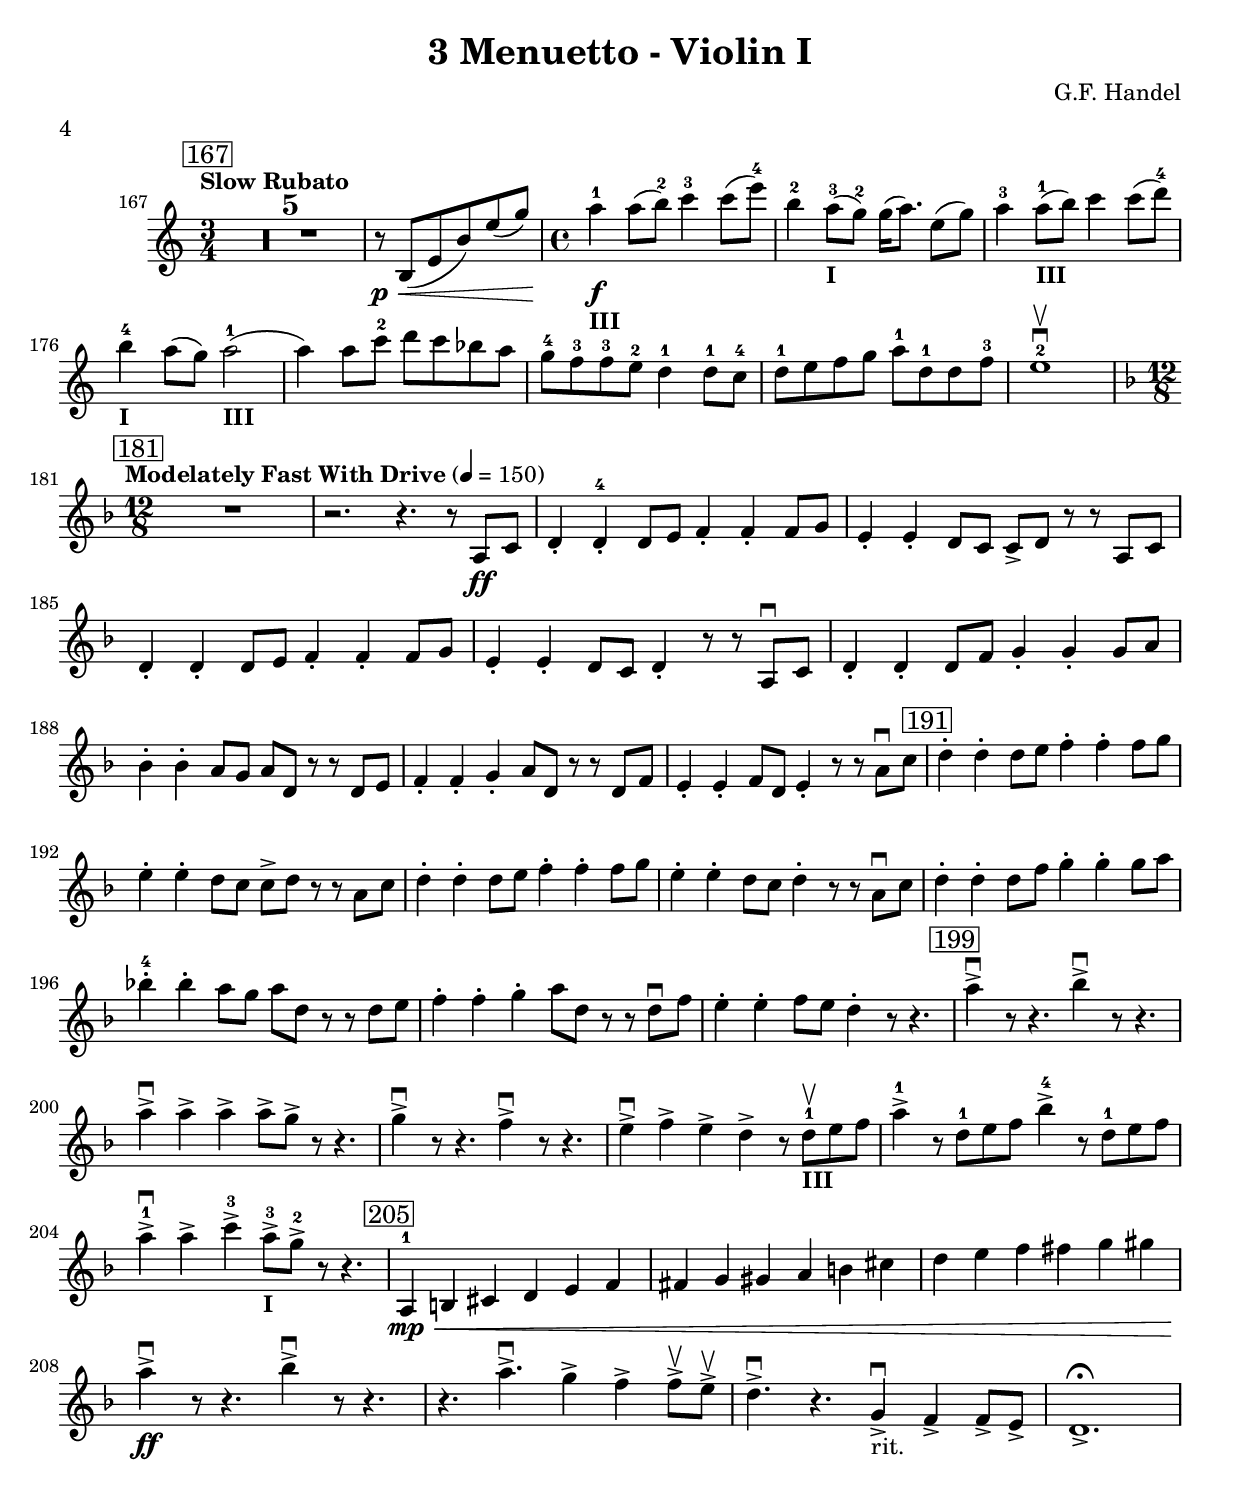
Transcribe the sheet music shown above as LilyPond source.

\version "2.19.83"
\language "español"
\include "articulate.ly"
rallpoco =
#(make-music 'CrescendoEvent
   'span-direction START
   'span-type 'text
   'span-text "rall. poco a poco")


\header {
  title = "3 Menuetto - Violin I"
  composer = "G.F. Handel"
  meter = "4"
}


global= {
 
  \key do \major
  \time 3/4
  %\compressFullBarRests
}


violinOne = \new Voice \relative do'  {
  %\set Staff.instrumentName = #"Violin 1 "
  \set Staff.midiInstrument = "violin"
  %\markup \box "167"
  
  \compressMMRests {
  \set Score.currentBarNumber = #167
  \mark \markup \box \smaller "167"
  %\mark \markup "One Last Shot" 
  \tempo "Slow Rubato"
  R1*3/4*5 |
  r8 \p \< si (mi si') mi (sol) 
  \time 4/4
  la4-1_\markup {\bold "III"}  \f la8(si-2) do4-3 do8(mi-4) 
  %\break
  si4-2 la8-3_\markup {\bold "I"} (sol-2) sol16(la8.) mi8(sol)
  la4-3 la8-1_\markup {\bold "III"} (si) do4 do8(re-4)
  si4-4_\markup {\bold "I"} la8(sol) la2-1_\markup {\bold "III"}
  (la4) la8 do-2 re do sib la
  sol-4 fa-3 fa-3 mi-2 re4-1 re8-1 do-4
  re-1 mi fa sol la-1 re,-1 re fa-3
  mi1-2 \downbow \upbow
  \break
  \key fa \major
  \mark \markup \box \smaller "181"
  \tempo  "Modelately Fast With Drive" 4 = 150
  \time 12/8
  R1*12/8
  r2. r4. r8 la,, \ff do
  re4-. re-4-. re8 mi fa4-. fa-. fa8 sol
  mi4-. mi-. re8 do do \accent re r r la do
  \break
  re4-. re-. re8 mi fa4-.  fa-. fa8 sol
  mi4-. mi-. re8 do re4-.  r8 r8 la \downbow do
  re4-. re-. re8fa sol4-. sol-. sol8 la
  \break
  sib4-.  sib-. la8 sol la re, r r re mi 
  fa4-. fa-.  sol-. la8 re, r r re fa
   mi4-.mi-.  fa8 re mi4-. r8 r la \downbow do 
  \mark \markup \box \smaller "191"
   re4-. re-. re8 mi fa4-. fa-. fa8 sol
   \break
   mi4-. mi-. re8 do do \accent re r r la do
   re4-. re-. re8 mi fa4-. fa-. fa8 sol
   mi4-. mi-.  re8 do re4-. r8 r la\downbow do
   re4-. re-. re8 fa sol4-. sol-. sol8 la
   \break
  sib!4-.-4 sib-. la8 sol la re, r r re mi
  fa4-. fa-. sol-. la8 re,  r r re \downbow fa
  mi4-. mi-. fa8 mi re4-. r8 r4.
  \mark \markup \box \smaller "199"
  la'4\accent \downbow r8 r4. sib4\accent \downbow r8 r4.
  \break
  la4\accent \downbow la\accent  la \accent  la8\accent  sol\accent  r8 r4.
  sol4\accent \downbow r8 r4. fa4\accent \downbow r8 r4.
  mi4\accent \downbow fa\accent mi \accent re\accent  r8 re-1_\markup {\bold "III"}\upbow mi  fa
  la4-1 \accent r8 re,-1 mi fa sib4-4 \accent r8 re,-1 mi fa
  
  \break
  la4-1\accent \downbow la\accent  do-3 \accent  la8-3_\markup {\bold "I"}\accent  sol-2\accent  r8 r4.
  \mark \markup \box \smaller "205"
  la,,4-1 \mp \< si dos re mi fa
  fas sol sols la si dos
  re mi fa fas sol sols
  \break
  la \accent \downbow \ff r8 r4. sib4 \accent \downbow r8 r4.
  r4. la \accent \downbow sol4 \accent fa\accent fa8\accent\upbow mi\accent\upbow
  re4. \accent\downbow r sol,4\accent\downbow _"rit." fa \accent fa8\accent mi\accent
  re1.\accent \fermata
  
 % \bar "|." 
  }
}

violinTwo = \new Voice \relative do' {
  \set Staff.instrumentName = #"Violin 2 "
  \set Staff.midiInstrument = "violin"

  
}


viola = \new Voice \relative do' {
  \set Staff.instrumentName = #"Viola "
  \set Staff.midiInstrument = "viola"
  \clef alto



}


\score {
  
  %\unfoldRepeats 
  %\articulate <<
  \new StaffGroup <<
    \new Staff << \global \violinOne >>
    %\new Staff << \global \violinTwo >>
    %\new Staff << \global \viola >>
    %\new Staff << \global \cello >>
  >>
  %>>
  %\layout { }
  \layout {
  \context {
    \Voice
    \consists "Horizontal_bracket_engraver"
  }
}
  \midi { }
}
